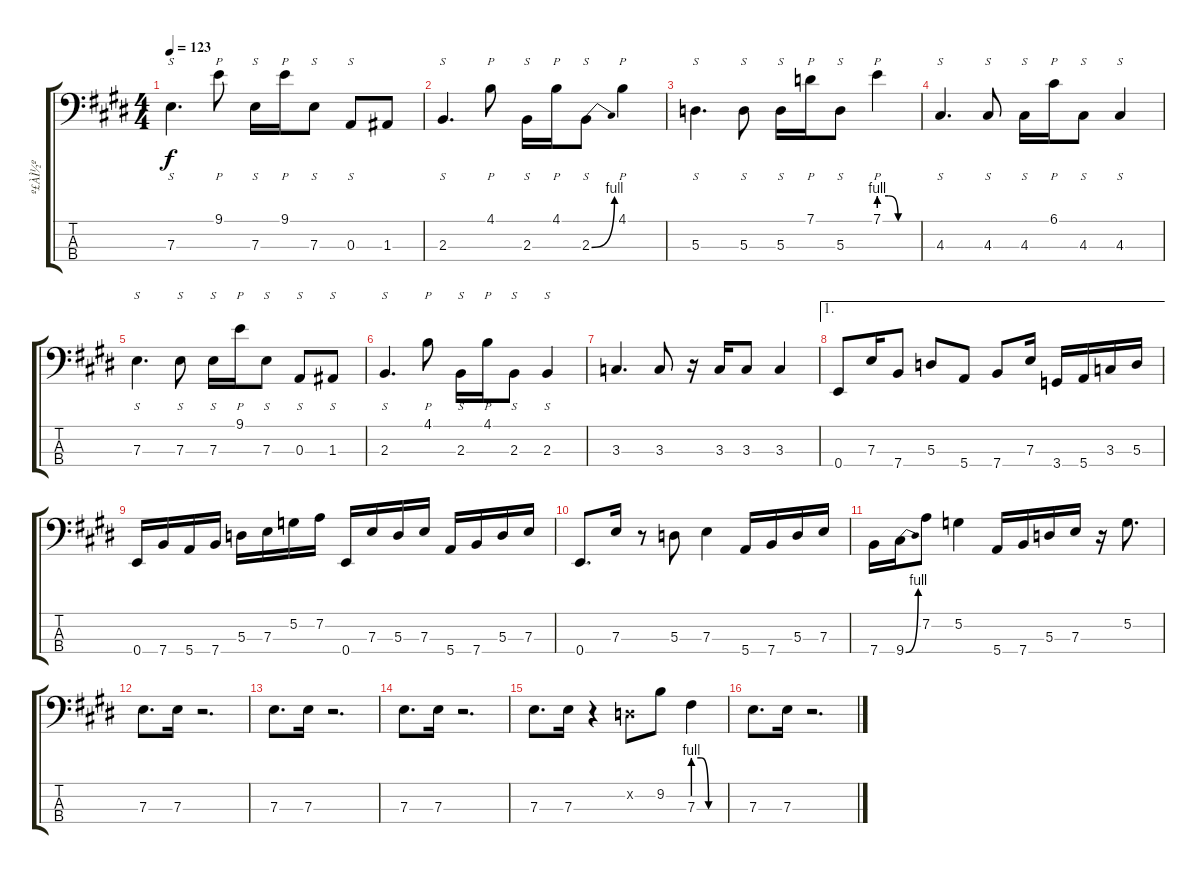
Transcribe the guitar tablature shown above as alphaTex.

\track ("º£ÀÌ½º" "º£ÀÌ½º") {instrument slapbass1}
\staff {score tabs}
\tuning (G2 D2 A1 E1) {hide}
\ts (4 4)
\tempo 123
\clef f4
\ks e
7.3.4{s d dy f} 9.1.8{p} 7.3.16{s} 9.1.16{p} 7.3.8{s} 0.3.8{s} 1.3.8 |
2.3.4{s d} 4.1.8{p} 2.3.16{s} 4.1.16{p} 2.3{be (bend 0 0 60 4)}.8{s} 4.1.4{p} |
5.3.4{s d} 5.3.8{s} 5.3.16{s} 7.1.16{p} 5.3.8{s} 7.1{be (custom 0 4 15 4 30 0 60 0)}.4{p} |
4.3.4{s d} 4.3.8{s} 4.3.16{s} 6.1.16{p} 4.3.8{s} 4.3.4{s} |
7.3.4{s d} 7.3.8{s} 7.3.16{s} 9.1.16{p} 7.3.8{s} 0.3.8{s} 1.3.8{s} |
2.3.4{s d} 4.1.8{p} 2.3.16{s} 4.1.16{p} 2.3.8{s} 2.3.4{s} |
3.3.4{d} 3.3.8 r.16 3.3.16 3.3.8 3.3.4 |
\ae 1
0.4.8 7.3.16 7.4.8 5.3.8 5.4.8 7.4.8 7.3.16 3.4.16 5.4.16 3.3.16 5.3.16 |
0.4.16 7.4.16 5.4.16 7.4.16 5.3.16 7.3.16 5.2.16 7.2.16 0.4.16 7.3.16 5.3.16 7.3.16 5.4.16 7.4.16 5.3.16 7.3.16 |
0.4.8{d} 7.3.16 r.8 5.3.8 7.3.4 5.4.16 7.4.16 5.3.16 7.3.16 |
7.4.16 9.4{be (bend 0 0 60 4)}.16 7.2.8 5.2.4 5.4.16 7.4.16 5.3.16 7.3.16 r.16 5.2.8{d} |
7.3.8{d} 7.3.16 r.2{d} |
7.3.8{d} 7.3.16 r.2{d} |
7.3.8{d} 7.3.16 r.2{d} |
7.3.8{d} 7.3.16 r.4 0.2{x}.8 9.2.8 7.3{be (custom 0 4 15 4 30 0 60 0)}.4 |
7.3.8{d} 7.3.16 r.2{d}
